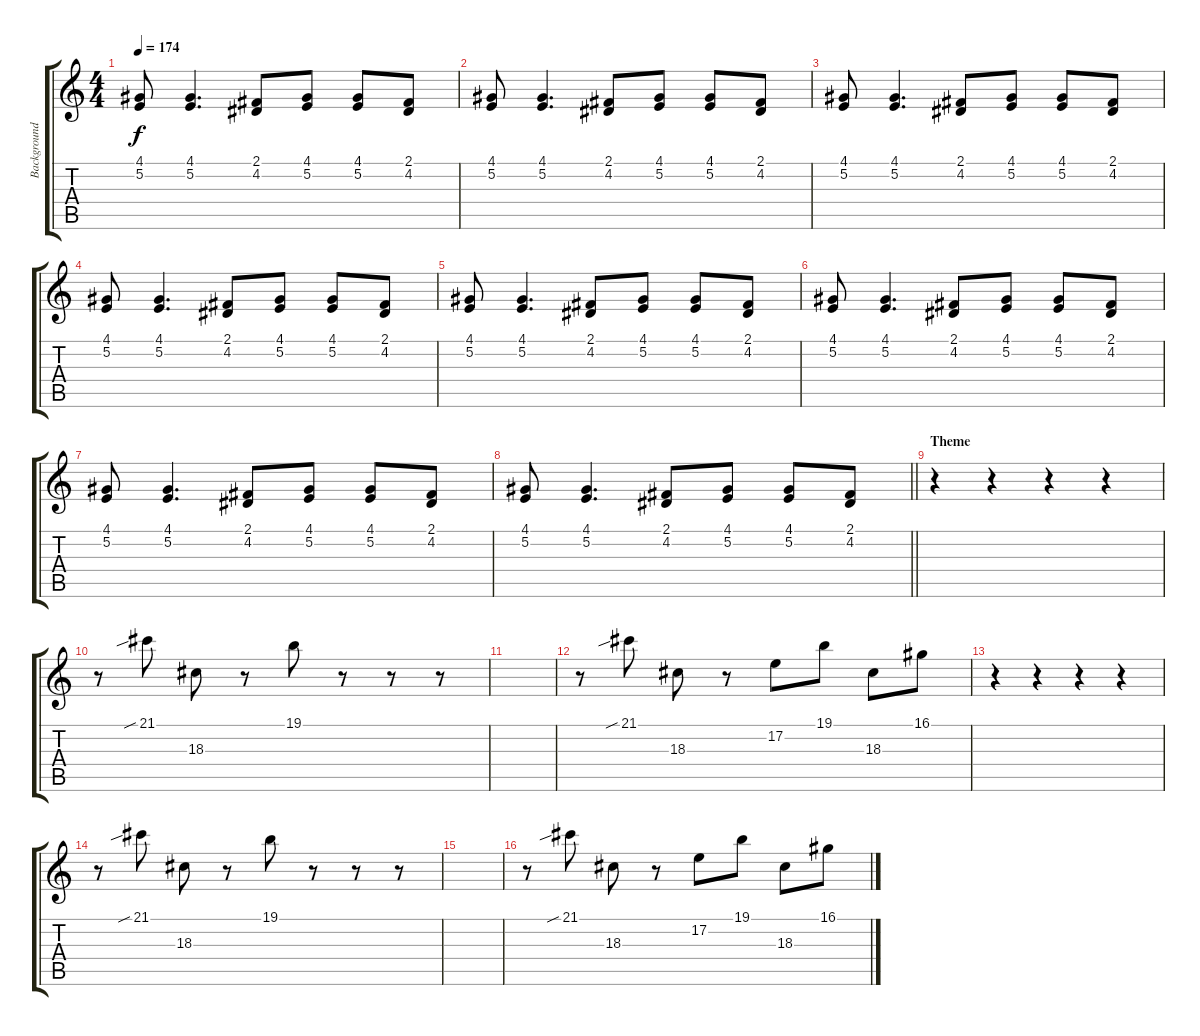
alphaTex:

\track ("Background (Synth)" "Background") {instrument lead1square}
\staff {score tabs}
\tuning (E4 B3 G3 D3 A2 E2) {hide}
\ts (4 4)
\tempo 174
\clef g2
\ks c
(4.1 5.2).8{dy f} (4.1 5.2).4{d} (2.1 4.2).8 (4.1 5.2).8 (4.1 5.2).8 (2.1 4.2).8 |
(4.1 5.2).8 (4.1 5.2).4{d} (2.1 4.2).8 (4.1 5.2).8 (4.1 5.2).8 (2.1 4.2).8 |
(4.1 5.2).8 (4.1 5.2).4{d} (2.1 4.2).8 (4.1 5.2).8 (4.1 5.2).8 (2.1 4.2).8 |
(4.1 5.2).8 (4.1 5.2).4{d} (2.1 4.2).8 (4.1 5.2).8 (4.1 5.2).8 (2.1 4.2).8 |
(4.1 5.2).8 (4.1 5.2).4{d} (2.1 4.2).8 (4.1 5.2).8 (4.1 5.2).8 (2.1 4.2).8 |
(4.1 5.2).8 (4.1 5.2).4{d} (2.1 4.2).8 (4.1 5.2).8 (4.1 5.2).8 (2.1 4.2).8 |
(4.1 5.2).8 (4.1 5.2).4{d} (2.1 4.2).8 (4.1 5.2).8 (4.1 5.2).8 (2.1 4.2).8 |
\barLineRight lightlight
(4.1 5.2).8 (4.1 5.2).4{d} (2.1 4.2).8 (4.1 5.2).8 (4.1 5.2).8 (2.1 4.2).8 |
\section ("" "Theme")
r.4 r.4 r.4 r.4 |
r.8 21.1{sib}.8 18.3.8 r.8 19.1.8 r.8 r.8 r.8 |
|
r.8 21.1{sib}.8 18.3.8 r.8 17.2.8 19.1.8 18.3.8 16.1.8 |
r.4 r.4 r.4 r.4 |
r.8 21.1{sib}.8 18.3.8 r.8 19.1.8 r.8 r.8 r.8 |
|
r.8 21.1{sib}.8 18.3.8 r.8 17.2.8 19.1.8 18.3.8 16.1.8
